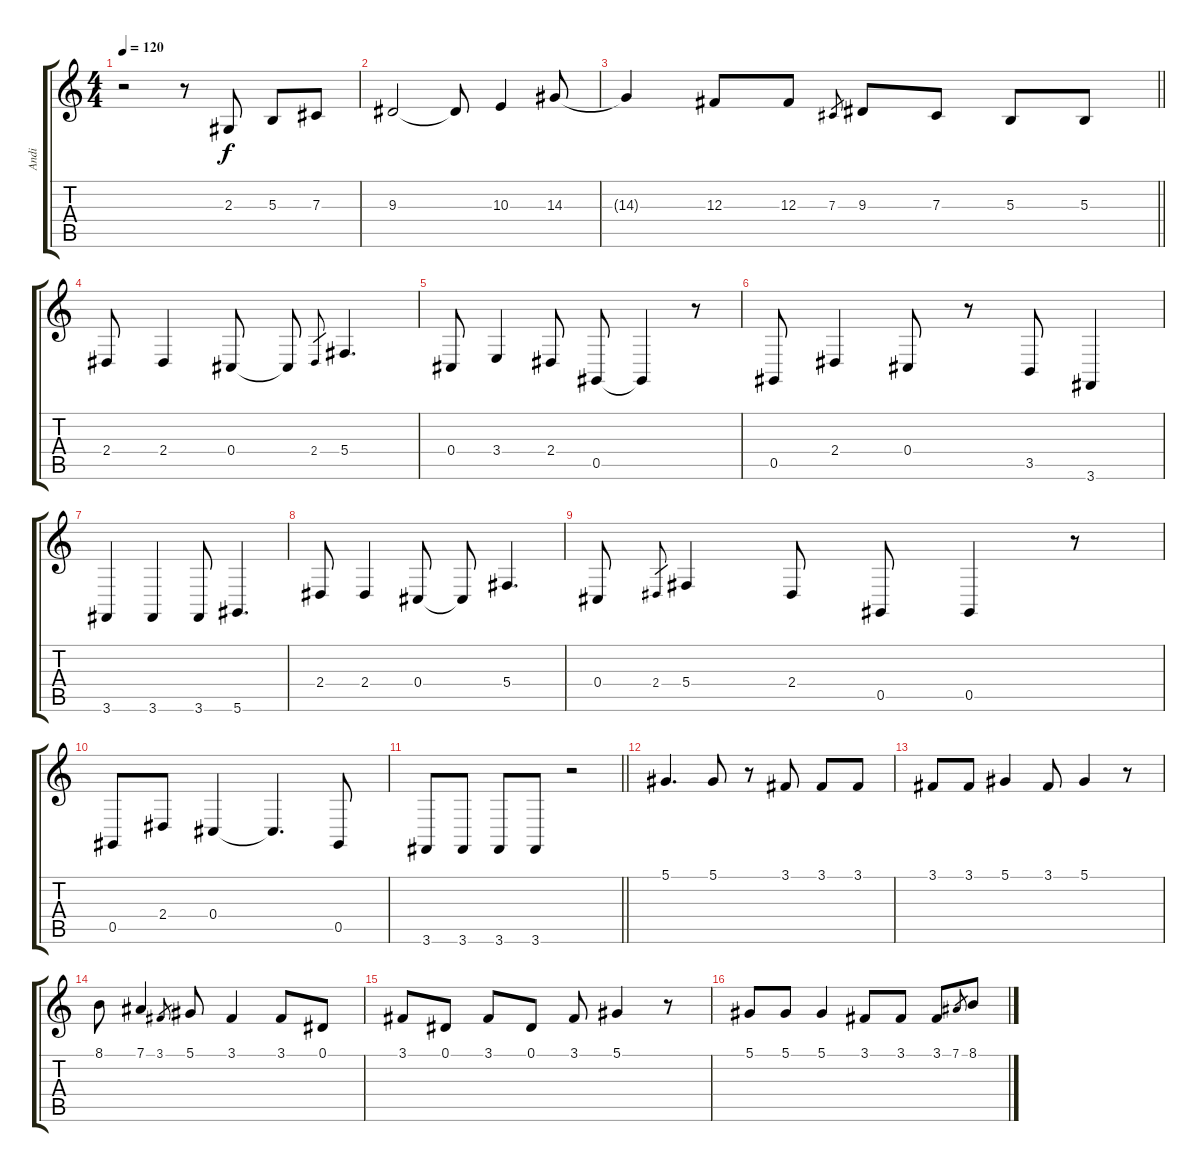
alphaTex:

\track ("Andi" "Andi") {instrument lead1square}
\staff {score tabs}
\tuning (Eb4 Bb3 Gb3 Db3 Ab2 Eb2) {hide}
\ts (4 4)
\tempo 120
\clef g2
\ks aminor
r.2{dy f} r.8 2.3.8 5.3.8 7.3.8 |
9.3.2 9.3{t}.8 10.3.4 14.3.8 |
\barLineRight lightlight
14.3{t}.4 12.3.8 12.3.8 7.3.8{gr} 9.3.8 7.3.8 5.3.8 5.3.8 |
2.4.8 2.4.4 0.4.8 0.4{t}.8 2.4.8{gr} 5.4.4{d} |
0.4.8 3.4.4 2.4.8 0.5.8 0.5{t}.4 r.8 |
0.5.8 2.4.4 0.4.8 r.8 3.5.8 3.6.4 |
3.6.4 3.6.4 3.6.8 5.6.4{d} |
2.4.8 2.4.4 0.4.8 0.4{t}.8 5.4.4{d} |
0.4.8 2.4.8{gr} 5.4.4 2.4.8 0.5.8 0.5.4 r.8 |
0.5.8 2.4.8 0.4.4 0.4{t}.4{d} 0.5.8 |
\barLineRight lightlight
3.6.8 3.6.8 3.6.8 3.6.8 r.2 |
5.1.4{d} 5.1.8 r.8 3.1.8 3.1.8 3.1.8 |
3.1.8 3.1.8 5.1.4 3.1.8 5.1.4 r.8 |
8.1.8 7.1.4 3.1.8{gr} 5.1.8 3.1.4 3.1.8 0.1.8 |
3.1.8 0.1.8 3.1.8 0.1.8 3.1.8 5.1.4 r.8 |
5.1.8 5.1.8 5.1.4 3.1.8 3.1.8 3.1.8 7.1.8{gr} 8.1.8
